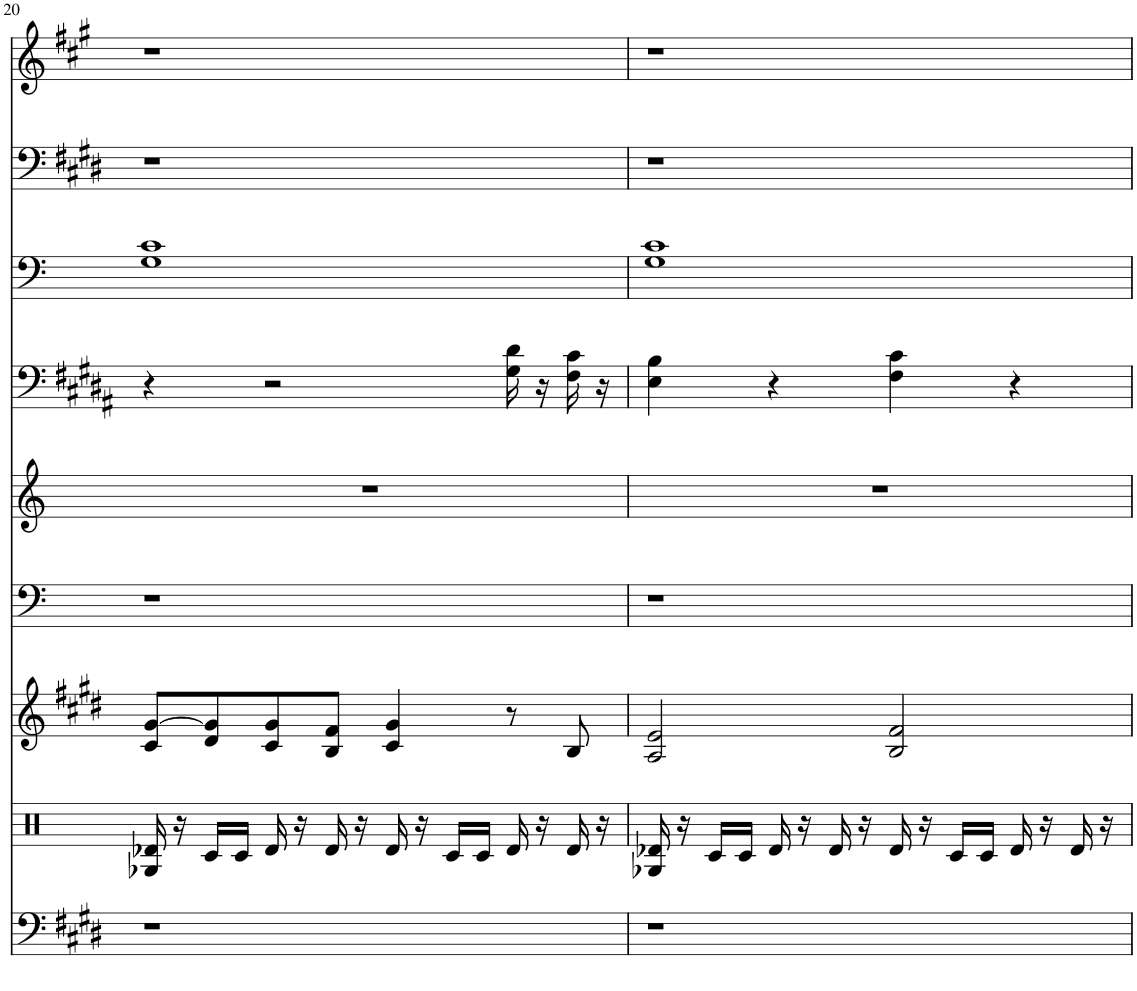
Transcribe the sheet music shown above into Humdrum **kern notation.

**kern	**kern	**kern	**kern	**kern	**kern	**kern	**kern	**kern
*part9	*part8	*part7	*part6	*part5	*part4	*part3	*part2	*part1
*staff9	*staff8	*staff7	*staff6	*staff5	*staff4	*staff3	*staff2	*staff1
*I"Track 9	*I"Track 8	*I"Track 7	*I"Track 7	*I"Track 6	*I"Track 5	*I"Track 3	*I"Track 2	*I"Track 1
!!LO:PB:g=z
*clefF4	*clefX	*clefG2	*clefF4	*clefG2	*clefF4	*clefF4	*clefF4	*clefG2
*	*	*	*	*Trd-7c-12	*Trd4c7	*	*	*
*k[f#c#g#d#]	*k[]	*k[f#c#g#d#]	*k[]	*k[]	*k[f#c#g#d#a#]	*k[]	*k[f#c#g#d#]	*k[f#c#g#]
*M4/4	*M4/4	*M4/4	*M4/4	*M4/4	*M4/4	*M4/4	*M4/4	*M4/4
=20	=20	=20	=20	=20	=20	=20	=20	=20
1r	16G-X/ 16d-X/	8c#/ [8g#/L	1r	1r	4r	1G 1c	1r	1r
.	16r	.	.	.	.	.	.	.
.	16c/LL	8d#/ 8g#/]	.	.	.	.	.	.
.	16c/JJ	.	.	.	.	.	.	.
.	16d/	8c#/ 8g#/	.	.	2r	.	.	.
.	16r	.	.	.	.	.	.	.
.	16d/	8B/ 8f#/J	.	.	.	.	.	.
.	16r	.	.	.	.	.	.	.
.	16d/	4c#/ 4g#/	.	.	.	.	.	.
.	16r	.	.	.	.	.	.	.
.	16c/LL	.	.	.	.	.	.	.
.	16c/JJ	.	.	.	.	.	.	.
.	16d/	8r	.	.	16G#\ 16d#\	.	.	.
.	16r	.	.	.	16r	.	.	.
.	16d/	8B/	.	.	16F#\ 16c#\	.	.	.
.	16r	.	.	.	16r	.	.	.
=21	=21	=21	=21	=21	=21	=21	=21	=21
1r	16G-X/ 16d-X/	2A/ 2e/	1r	1r	4E\ 4B\	1G 1c	1r	1r
.	16r	.	.	.	.	.	.	.
.	16c/LL	.	.	.	.	.	.	.
.	16c/JJ	.	.	.	.	.	.	.
.	16d/	.	.	.	4r	.	.	.
.	16r	.	.	.	.	.	.	.
.	16d/	.	.	.	.	.	.	.
.	16r	.	.	.	.	.	.	.
.	16d/	2B/ 2f#/	.	.	4F#\ 4c#\	.	.	.
.	16r	.	.	.	.	.	.	.
.	16c/LL	.	.	.	.	.	.	.
.	16c/JJ	.	.	.	.	.	.	.
.	16d/	.	.	.	4r	.	.	.
.	16r	.	.	.	.	.	.	.
.	16d/	.	.	.	.	.	.	.
.	16r	.	.	.	.	.	.	.
=	=	=	=	=	=	=	=	=
*-	*-	*-	*-	*-	*-	*-	*-	*-
